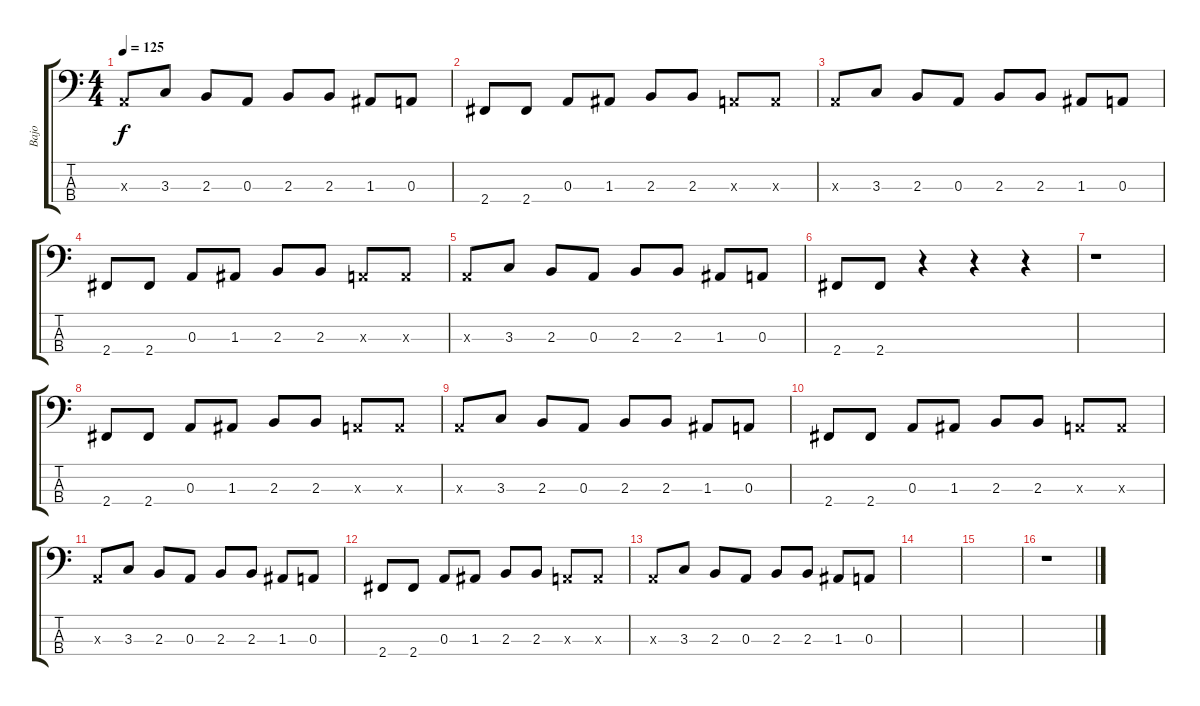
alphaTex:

\track ("Bajo" "Bajo") {instrument electricbassfinger}
\staff {score tabs}
\tuning (G2 D2 A1 E1) {hide}
\ts (4 4)
\tempo 125
\clef f4
\ks c
0.3{x}.8{dy f} 3.3.8 2.3.8 0.3.8 2.3.8 2.3.8 1.3.8 0.3.8 |
2.4.8 2.4.8 0.3.8 1.3.8 2.3.8 2.3.8 0.3{x}.8 0.3{x}.8 |
0.3{x}.8 3.3.8 2.3.8 0.3.8 2.3.8 2.3.8 1.3.8 0.3.8 |
2.4.8 2.4.8 0.3.8 1.3.8 2.3.8 2.3.8 0.3{x}.8 0.3{x}.8 |
0.3{x}.8 3.3.8 2.3.8 0.3.8 2.3.8 2.3.8 1.3.8 0.3.8 |
2.4.8 2.4.8 r.4 r.4 r.4 |
r.1 |
2.4.8 2.4.8 0.3.8 1.3.8 2.3.8 2.3.8 0.3{x}.8 0.3{x}.8 |
0.3{x}.8 3.3.8 2.3.8 0.3.8 2.3.8 2.3.8 1.3.8 0.3.8 |
2.4.8 2.4.8 0.3.8 1.3.8 2.3.8 2.3.8 0.3{x}.8 0.3{x}.8 |
0.3{x}.8 3.3.8 2.3.8 0.3.8 2.3.8 2.3.8 1.3.8 0.3.8 |
2.4.8 2.4.8 0.3.8 1.3.8 2.3.8 2.3.8 0.3{x}.8 0.3{x}.8 |
0.3{x}.8 3.3.8 2.3.8 0.3.8 2.3.8 2.3.8 1.3.8 0.3.8 |
|
|
r.1
